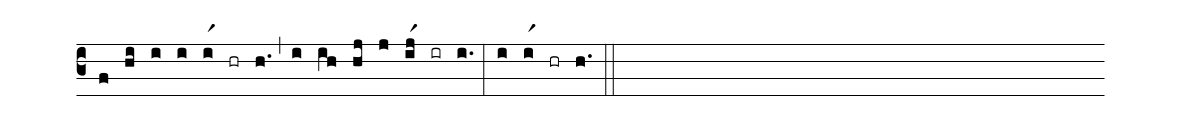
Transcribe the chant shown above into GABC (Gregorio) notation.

%%
(c3)
(f) (hi) (i)
(i) (ir1) (hr) (h.) (,)
(i) (ih) (hj) (j) (ijr1) (ir) (i.) (:)
(i) (ir1) (hr) (h.) (::)
